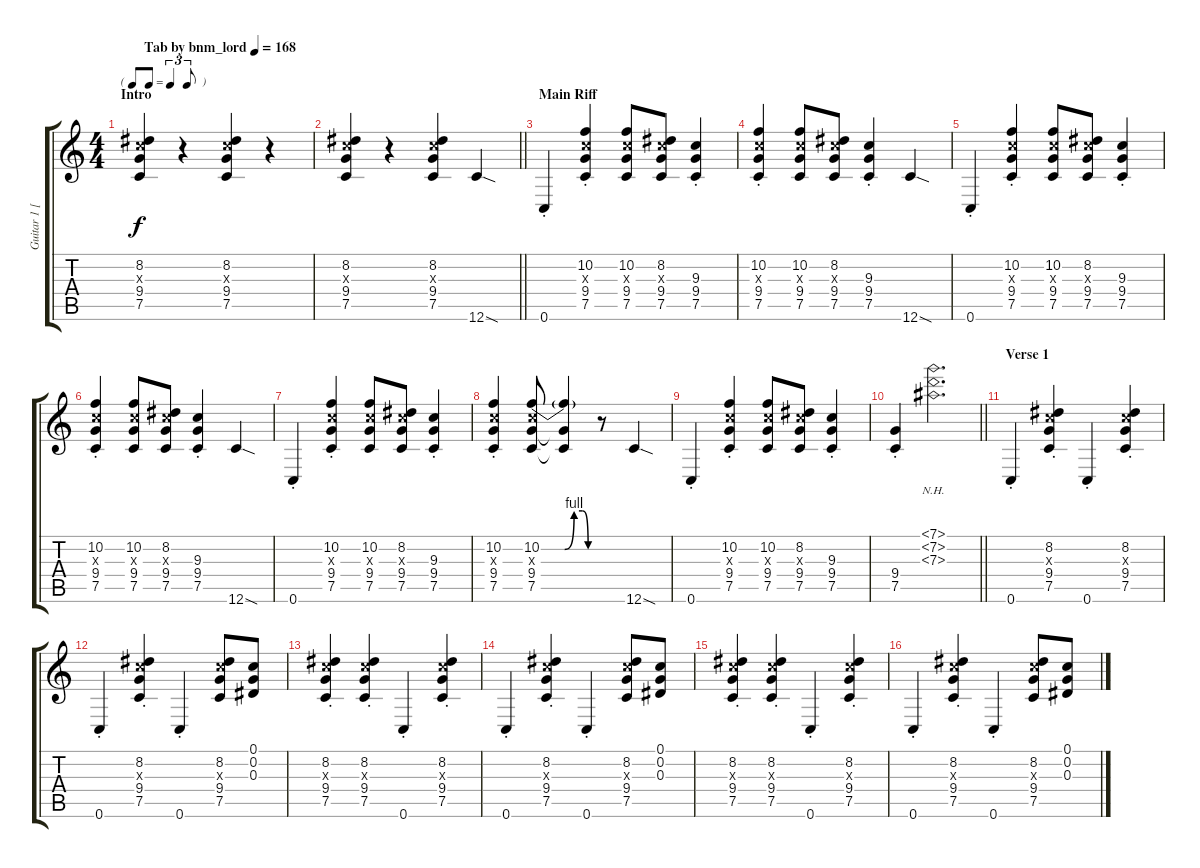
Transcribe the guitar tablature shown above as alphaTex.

\track ("Guitar 1 [Josh Homme]" "Guitar 1 [") {instrument overdrivenguitar}
\staff {score tabs}
\tuning (C4 G3 Eb3 Bb2 F2 C2) {hide}
\ts (4 4)
\tf triplet8th
\section ("" "Intro")
\tempo (168 "Tab by bnm_lord")
\clef g2
\ks c
(8.2 9.3{x} 9.4 7.5).4{dy f instrument overdrivenguitar} r.4 (8.2 9.3{x} 9.4 7.5).4 r.4 |
\barLineRight lightlight
(8.2 9.3{x} 9.4 7.5).4 r.4 (8.2 9.3{x} 9.4 7.5).4 12.6{sod}.4{balance 8} |
\section ("" "Main Riff")
0.6{st}.4 (10.2{st} 9.3{x} 9.4{st} 7.5{st}).4 (10.2 9.3{x} 9.4 7.5).8 (8.2 9.3{x} 9.4 7.5).8 (9.3{st} 9.4{st} 7.5{st}).4 |
(10.2{st} 9.3{x} 9.4{st} 7.5{st}).4 (10.2 9.3{x} 9.4 7.5).8 (8.2 9.3{x} 9.4 7.5).8 (9.3{st} 9.4{st} 7.5{st}).4 12.6{sod}.4 |
0.6{st}.4 (10.2{st} 9.3{x} 9.4{st} 7.5{st}).4 (10.2 9.3{x} 9.4 7.5).8 (8.2 9.3{x} 9.4 7.5).8 (9.3{st} 9.4{st} 7.5{st}).4 |
(10.2{st} 9.3{x} 9.4{st} 7.5{st}).4 (10.2 9.3{x} 9.4 7.5).8 (8.2 9.3{x} 9.4 7.5).8 (9.3{st} 9.4{st} 7.5{st}).4 12.6{sod}.4 |
0.6{st}.4 (10.2{st} 9.3{x} 9.4{st} 7.5{st}).4 (10.2 9.3{x} 9.4 7.5).8 (8.2 9.3{x} 9.4 7.5).8 (9.3{st} 9.4{st} 7.5{st}).4 |
(10.2{st} 9.3{x} 9.4{st} 7.5{st}).4 (10.2{be (custom 0 0 25 0 35 4 44 4 50 0 60 0)} 9.3{x} 9.4 7.5).8 (10.2{t} 9.4{t} 7.5{t}).4 r.8 12.6{sod}.4 |
0.6{st}.4 (10.2{st} 9.3{x} 9.4{st} 7.5{st}).4 (10.2 9.3{x} 9.4 7.5).8 (8.2 9.3{x} 9.4 7.5).8 (9.3{st} 9.4{st} 7.5{st}).4 |
\barLineRight lightlight
(9.4{st} 7.5{st}).4 (7.1{nh} 7.2{nh} 7.3{nh}).2{d} |
\section ("" "Verse 1")
0.6{st}.4 (8.2{st} 9.3{x} 9.4{st} 7.5{st}).4 0.6{st}.4 (8.2{st} 9.3{x} 9.4{st} 7.5{st}).4 |
0.6{st}.4 (8.2{st} 9.3{x} 9.4{st} 7.5{st}).4 0.6{st}.4 (8.2 9.3{x} 9.4 7.5).8 (0.1 0.2 0.3).8 |
(8.2{st} 9.3{x} 9.4{st} 7.5{st}).4 (8.2{st} 9.3{x} 9.4{st} 7.5{st}).4 0.6{st}.4 (8.2{st} 9.3{x} 9.4{st} 7.5{st}).4 |
0.6{st}.4 (8.2{st} 9.3{x} 9.4{st} 7.5{st}).4 0.6{st}.4 (8.2 9.3{x} 9.4 7.5).8 (0.1 0.2 0.3).8 |
(8.2{st} 9.3{x} 9.4{st} 7.5{st}).4 (8.2{st} 9.3{x} 9.4{st} 7.5{st}).4 0.6{st}.4 (8.2{st} 9.3{x} 9.4{st} 7.5{st}).4 |
0.6{st}.4 (8.2{st} 9.3{x} 9.4{st} 7.5{st}).4 0.6{st}.4 (8.2 9.3{x} 9.4 7.5).8 (0.1 0.2 0.3).8
